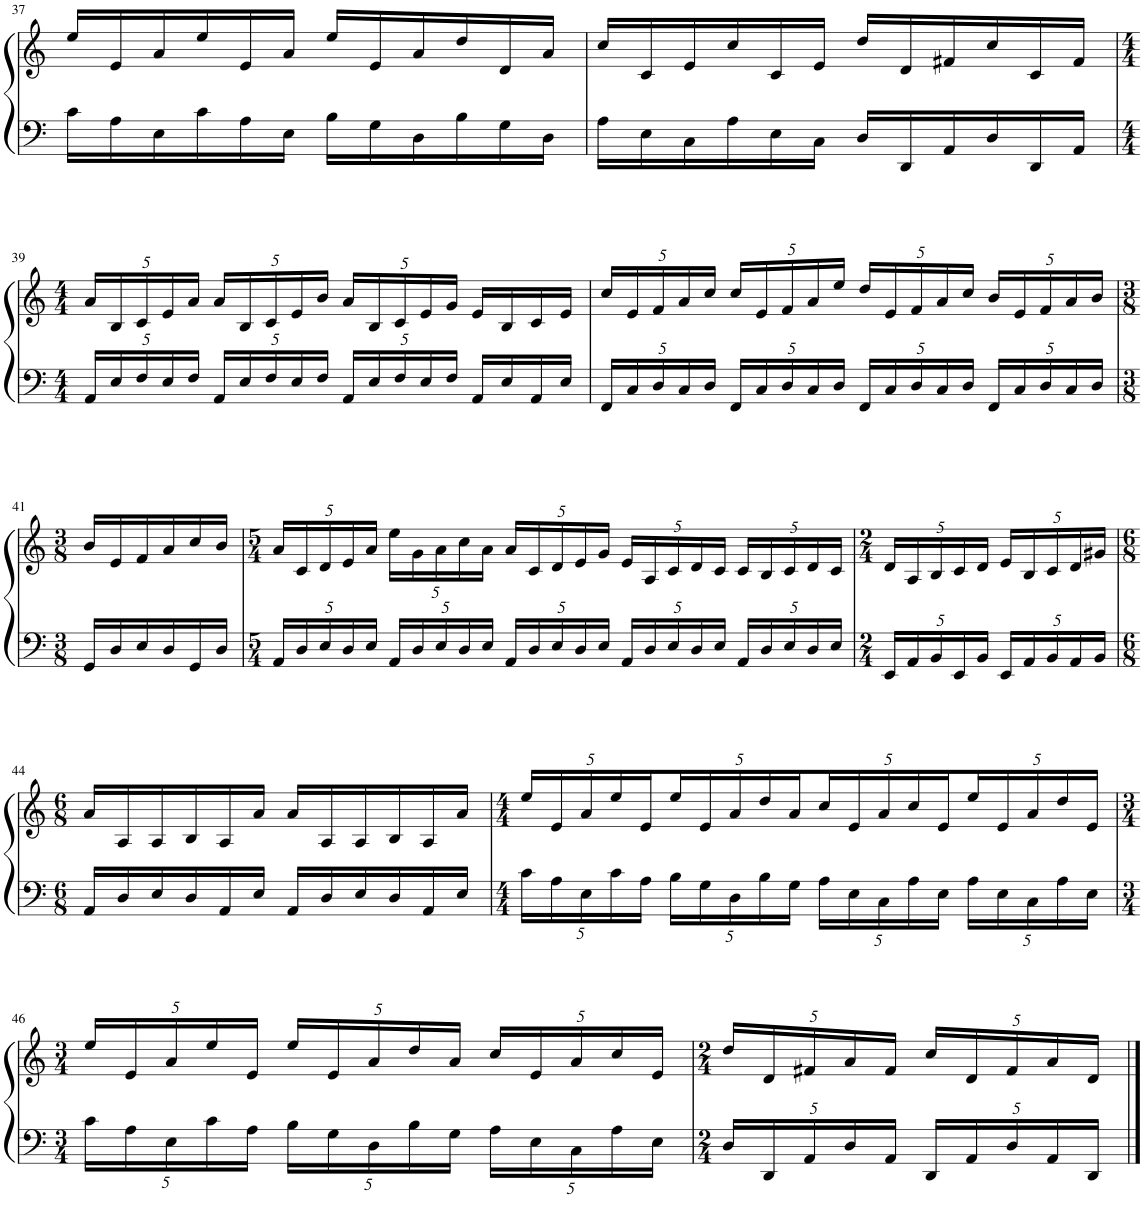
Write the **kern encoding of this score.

**kern	**kern
*part1	*part1
*staff2	*staff1
*I"Piano	*
*I'Pno	*
!!LO:PB:g=z
*clefF4	*clefG2
*k[]	*k[]
*M6/8	*M6/8
=37	=37
16c\LL	16ee/LL
16A\	16e/
16E\	16a/
16c\	16ee/
16A\	16e/
16E\JJ	16a/JJ
16B\LL	16ee/LL
16G\	16e/
16D\	16a/
16B\	16dd/
16G\	16d/
16D\JJ	16a/JJ
=38	=38
16A\LL	16cc/LL
16E\	16c/
16C\	16e/
16A\	16cc/
16E\	16c/
16C\JJ	16e/JJ
16D/LL	16dd/LL
16DD/	16d/
16AA/	16f#X/
16D/	16cc/
16DD/	16c/
16AA/JJ	16f#/JJ
!!LO:LB:g=z
=39	=39
*M4/4	*M4/4
*Xbrackettup	*Xbrackettup
20AA/LL	20a/LL
20E/	20B/
20F/	20c/
20E/	20e/
20F/JJ	20a/JJ
20AA/LL	20a/LL
20E/	20B/
20F/	20c/
20E/	20e/
20F/JJ	20b/JJ
20AA/LL	20a/LL
20E/	20B/
20F/	20c/
20E/	20e/
20F/JJ	20g/JJ
16AA/LL	16e/LL
16E/	16B/
16AA/	16c/
16E/JJ	16e/JJ
=40	=40
20FF/LL	20cc/LL
20C/	20e/
20D/	20f/
20C/	20a/
20D/JJ	20cc/JJ
20FF/LL	20cc/LL
20C/	20e/
20D/	20f/
20C/	20a/
20D/JJ	20ee/JJ
20FF/LL	20dd/LL
20C/	20e/
20D/	20f/
20C/	20a/
20D/JJ	20cc/JJ
20FF/LL	20b/LL
20C/	20e/
20D/	20f/
20C/	20a/
20D/JJ	20b/JJ
!!LO:LB:g=z
=41	=41
*M3/8	*M3/8
16GG/LL	16b/LL
16D/	16e/
16E/	16f/
16D/	16a/
16GG/	16cc/
16D/JJ	16b/JJ
=42	=42
*M5/4	*M5/4
20AA/LL	20a/LL
20D/	20c/
20E/	20d/
20D/	20e/
20E/JJ	20a/JJ
20AA/LL	20ee\LL
20D/	20g\
20E/	20a\
20D/	20cc\
20E/JJ	20a\JJ
20AA/LL	20a/LL
20D/	20c/
20E/	20d/
20D/	20e/
20E/JJ	20g/JJ
20AA/LL	20e/LL
20D/	20A/
20E/	20c/
20D/	20d/
20E/JJ	20c/JJ
20AA/LL	20c/LL
20D/	20B/
20E/	20c/
20D/	20d/
20E/JJ	20c/JJ
=43	=43
*M2/4	*M2/4
1920%60481ryy	1920%60481ryy
20EE/LL	20d/LL
20AA/	20A/
20BB/	20B/
20EE/	20c/
20BB/JJ	20d/JJ
20EE/LL	20e/LL
20AA/	20B/
20BB/	20c/
20AA/	20d/
20BB/JJ	20g#X/JJ
!!LO:LB:g=z
=44	=44
*M6/8	*M6/8
16AA/LL	16a/LL
16D/	16A/
16E/	16A/
16D/	16B/
16AA/	16A/
16E/JJ	16a/JJ
16AA/LL	16a/LL
16D/	16A/
16E/	16A/
16D/	16B/
16AA/	16A/
16E/JJ	16a/JJ
=45	=45
*M4/4	*M4/4
1920%63361ryy	1920%63361ryy
20c\LL	20ee/LL
20A\	20e/
20E\	20a/
20c\	20ee/
20A\JJ	20e/
20B\LL	20ee/
20G\	20e/
20D\	20a/
20B\	20dd/
20G\JJ	20a/
20A\LL	20cc/
20E\	20e/
20C\	20a/
20A\	20cc/
20E\JJ	20e/
20A\LL	20ee/
20E\	20e/
20C\	20a/
20A\	20dd/
20E\JJ	20e/JJ
!!LO:LB:g=z
=46	=46
*M3/4	*M3/4
20c\LL	20ee/LL
20A\	20e/
20E\	20a/
20c\	20ee/
20A\JJ	20e/JJ
20B\LL	20ee/LL
20G\	20e/
20D\	20a/
20B\	20dd/
20G\JJ	20a/JJ
20A\LL	20cc/LL
20E\	20e/
20C\	20a/
20A\	20cc/
20E\JJ	20e/JJ
=47	=47
*M2/4	*M2/4
1920%66241ryy	1920%66241ryy
20D/LL	20dd/LL
20DD/	20d/
20AA/	20f#X/
20D/	20a/
20AA/JJ	20f#/JJ
20DD/LL	20cc/LL
20AA/	20d/
20D/	20f#/
20AA/	20a/
20DD/JJ	20d/JJ
==	==
*-	*-
